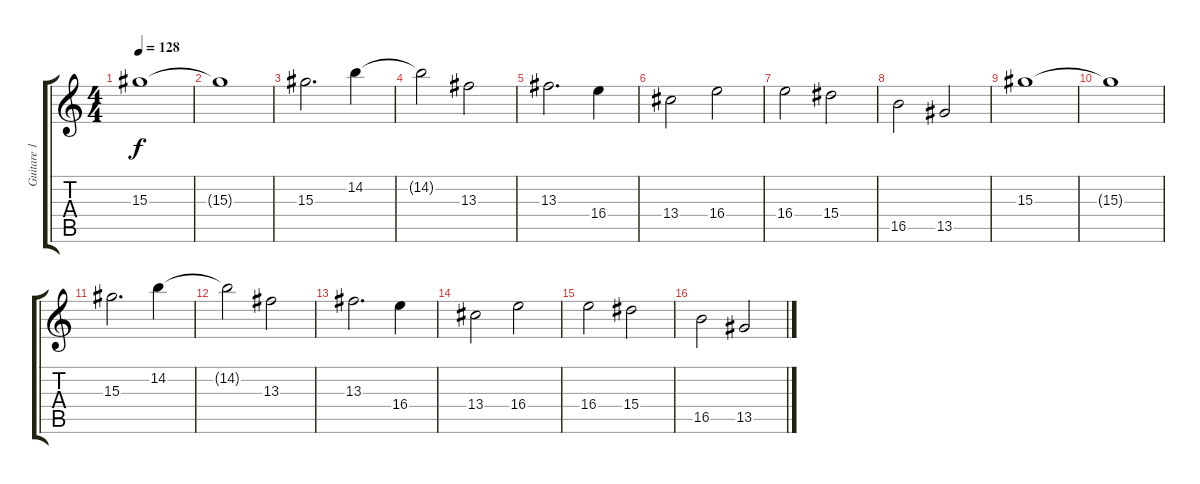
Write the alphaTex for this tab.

\track ("Guitare 1" "Guitare 1") {instrument electricguitarjazz}
\staff {score tabs}
\tuning (D4 A3 F3 C3 G2 D2) {hide}
\ts (4 4)
\tempo 128
\clef g2
\ks c
15.3.1{dy f} |
15.3{t}.1 |
15.3.2{d} 14.2.4 |
14.2{t}.2 13.3.2 |
13.3.2{d} 16.4.4 |
13.4.2 16.4.2 |
16.4.2 15.4.2 |
16.5.2 13.5.2 |
15.3.1 |
15.3{t}.1 |
15.3.2{d} 14.2.4 |
14.2{t}.2 13.3.2 |
13.3.2{d} 16.4.4 |
13.4.2 16.4.2 |
16.4.2 15.4.2 |
16.5.2 13.5.2
